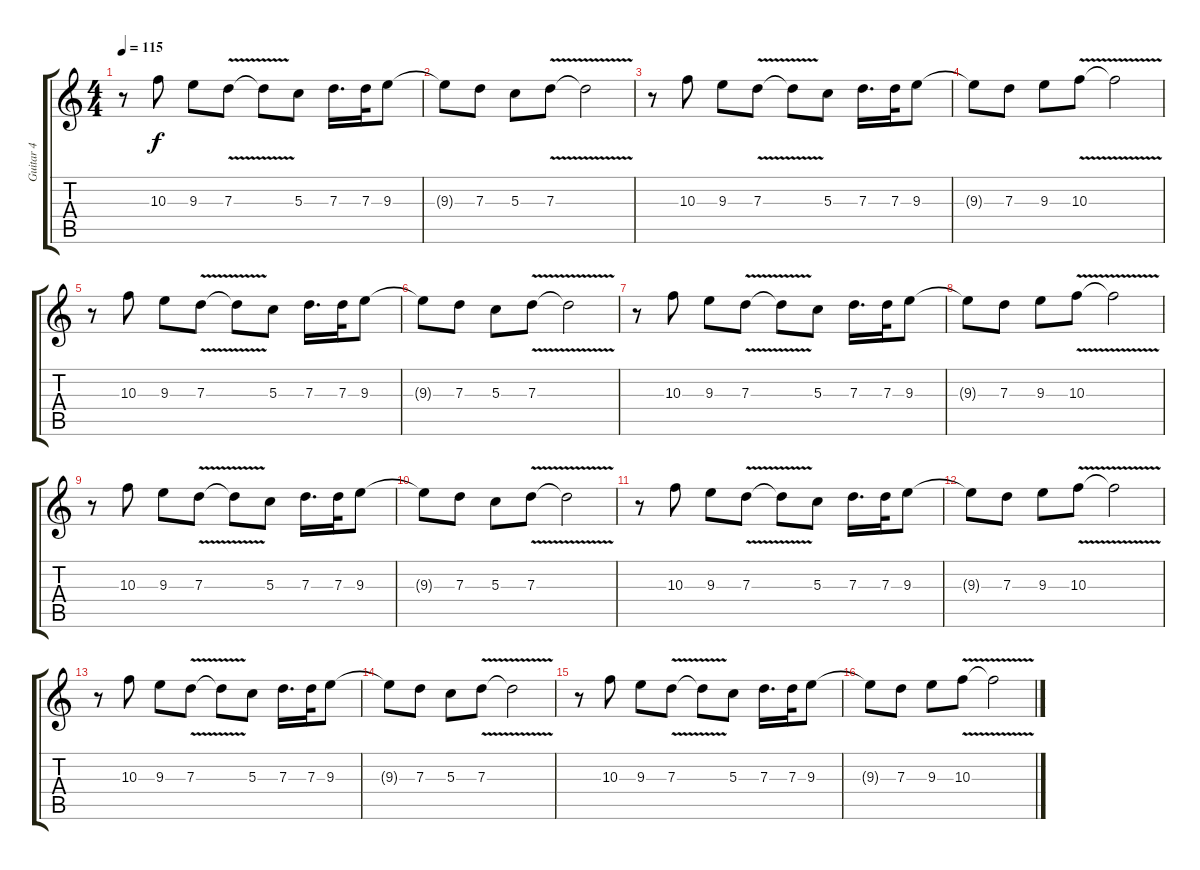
\track ("Guitar 4" "Guitar 4") {instrument electricguitarjazz}
\staff {score tabs}
\tuning (E4 B3 G3 D3 A2 E2) {hide}
\ts (4 4)
\tempo 115
\clef g2
\ks c
r.8{dy f} 10.3.8 9.3.8 7.3{v}.8 7.3{t}.8 5.3.8 7.3.16{d} 7.3.32 9.3.8 |
9.3{t}.8 7.3.8 5.3.8 7.3{v}.8 7.3{t}.2 |
r.8 10.3.8 9.3.8 7.3{v}.8 7.3{t}.8 5.3.8 7.3.16{d} 7.3.32 9.3.8 |
9.3{t}.8 7.3.8 9.3.8 10.3{v}.8 10.3{t}.2 |
r.8 10.3.8 9.3.8 7.3{v}.8 7.3{t}.8 5.3.8 7.3.16{d} 7.3.32 9.3.8 |
9.3{t}.8 7.3.8 5.3.8 7.3{v}.8 7.3{t}.2 |
r.8 10.3.8 9.3.8 7.3{v}.8 7.3{t}.8 5.3.8 7.3.16{d} 7.3.32 9.3.8 |
9.3{t}.8 7.3.8 9.3.8 10.3{v}.8 10.3{t}.2 |
r.8 10.3.8 9.3.8 7.3{v}.8 7.3{t}.8 5.3.8 7.3.16{d} 7.3.32 9.3.8 |
9.3{t}.8 7.3.8 5.3.8 7.3{v}.8 7.3{t}.2 |
r.8 10.3.8 9.3.8 7.3{v}.8 7.3{t}.8 5.3.8 7.3.16{d} 7.3.32 9.3.8 |
9.3{t}.8 7.3.8 9.3.8 10.3{v}.8 10.3{t}.2 |
r.8 10.3.8 9.3.8 7.3{v}.8 7.3{t}.8 5.3.8 7.3.16{d} 7.3.32 9.3.8 |
9.3{t}.8 7.3.8 5.3.8 7.3{v}.8 7.3{t}.2 |
r.8 10.3.8 9.3.8 7.3{v}.8 7.3{t}.8 5.3.8 7.3.16{d} 7.3.32 9.3.8 |
9.3{t}.8 7.3.8 9.3.8 10.3{v}.8 10.3{t}.2
